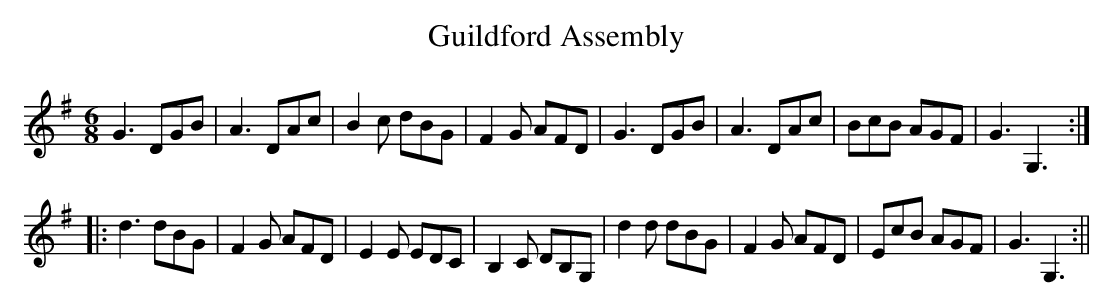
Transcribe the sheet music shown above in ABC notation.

X:1
T:Guildford Assembly
M:6/8
L:1/8
K:G
G3 DGB|A3 DAc|B2c dBG|F2G AFD|G3 DGB|A3 DAc|BcB AGF|G3 G,3:|
|:d3 dBG|F2G AFD|E2E EDC|B,2C DB,G,|d2d dBG|F2G AFD|EcB AGF|G3 G,3:||
